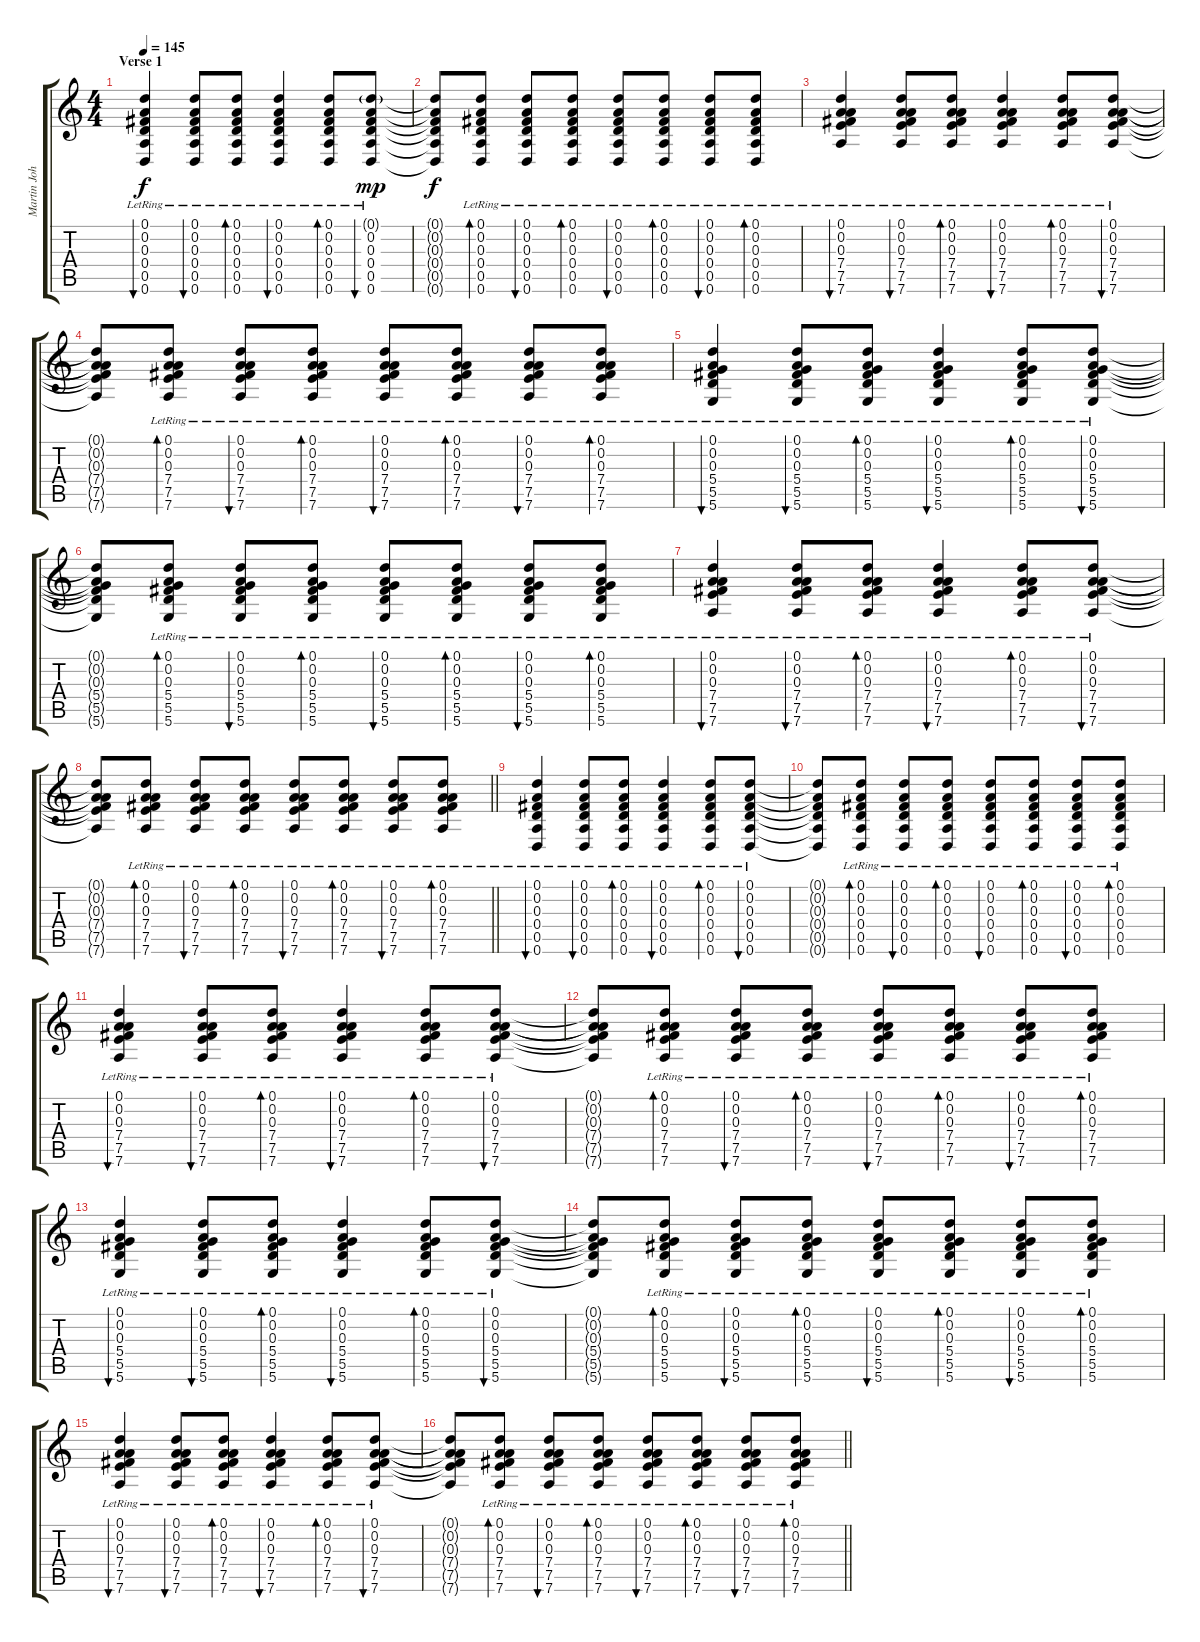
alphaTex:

\track ("Martin Johnson (Rhythm Guitar)" "Martin Joh") {instrument acousticguitarsteel}
\staff {score tabs}
\tuning (D4 A3 Gb3 D3 A2 D2) {hide}
\ts (4 4)
\section ("" "Verse 1")
\tempo 145
\clef g2
\ks c
(0.1{lr} 0.2{lr} 0.3{lr} 0.4{lr} 0.5{lr} 0.6{lr}).4{bu 240 dy f} (0.1{lr} 0.2{lr} 0.3{lr} 0.4{lr} 0.5{lr} 0.6{lr}).8{bu 60} (0.1{lr} 0.2{lr} 0.3{lr} 0.4{lr} 0.5{lr} 0.6{lr}).8{bd 60} (0.1{lr} 0.2{lr} 0.3{lr} 0.4{lr} 0.5{lr} 0.6{lr}).4{bu 60} (0.1{lr} 0.2{lr} 0.3{lr} 0.4{lr} 0.5{lr} 0.6{lr}).8{bd 60} (0.1{g lr} 0.2{lr} 0.3{lr} 0.4{lr} 0.5{lr} 0.6{lr}).8{bu 60 dy mp} |
(0.1{t} 0.2{t} 0.3{t} 0.4{t} 0.5{t} 0.6{t}).8{dy f} (0.1{lr} 0.2{lr} 0.3{lr} 0.4{lr} 0.5{lr} 0.6{lr}).8{bd 60} (0.1{lr} 0.2{lr} 0.3{lr} 0.4{lr} 0.5{lr} 0.6{lr}).8{bu 60} (0.1{lr} 0.2{lr} 0.3{lr} 0.4{lr} 0.5{lr} 0.6{lr}).8{bd 60} (0.1{lr} 0.2{lr} 0.3{lr} 0.4{lr} 0.5{lr} 0.6{lr}).8{bu 60} (0.1{lr} 0.2{lr} 0.3{lr} 0.4{lr} 0.5{lr} 0.6{lr}).8{bd 60} (0.1{lr} 0.2{lr} 0.3{lr} 0.4{lr} 0.5{lr} 0.6{lr}).8{bu 60} (0.1{lr} 0.2{lr} 0.3{lr} 0.4{lr} 0.5{lr} 0.6{lr}).8{bd 60} |
(0.1{lr} 0.2{lr} 0.3{lr} 7.4{lr} 7.5{lr} 7.6{lr}).4{bu 240} (0.1{lr} 0.2{lr} 0.3{lr} 7.4{lr} 7.5{lr} 7.6{lr}).8{bu 60} (0.1{lr} 0.2{lr} 0.3{lr} 7.4{lr} 7.5{lr} 7.6{lr}).8{bd 60} (0.1{lr} 0.2{lr} 0.3{lr} 7.4{lr} 7.5{lr} 7.6{lr}).4{bu 60} (0.1{lr} 0.2{lr} 0.3{lr} 7.4{lr} 7.5{lr} 7.6{lr}).8{bd 60} (0.1{lr} 0.2{lr} 0.3{lr} 7.4{lr} 7.5{lr} 7.6{lr}).8{bu 60} |
(0.1{t} 0.2{t} 0.3{t} 7.4{t} 7.5{t} 7.6{t}).8 (0.1{lr} 0.2{lr} 0.3{lr} 7.4{lr} 7.5{lr} 7.6{lr}).8{bd 60} (0.1{lr} 0.2{lr} 0.3{lr} 7.4{lr} 7.5{lr} 7.6{lr}).8{bu 60} (0.1{lr} 0.2{lr} 0.3{lr} 7.4{lr} 7.5{lr} 7.6{lr}).8{bd 60} (0.1{lr} 0.2{lr} 0.3{lr} 7.4{lr} 7.5{lr} 7.6{lr}).8{bu 60} (0.1{lr} 0.2{lr} 0.3{lr} 7.4{lr} 7.5{lr} 7.6{lr}).8{bd 60} (0.1{lr} 0.2{lr} 0.3{lr} 7.4{lr} 7.5{lr} 7.6{lr}).8{bu 60} (0.1{lr} 0.2{lr} 0.3{lr} 7.4{lr} 7.5{lr} 7.6{lr}).8{bd 60} |
(0.1{lr} 0.2{lr} 0.3{lr} 5.4{lr} 5.5{lr} 5.6{lr}).4{bu 240} (0.1{lr} 0.2{lr} 0.3{lr} 5.4{lr} 5.5{lr} 5.6{lr}).8{bu 60} (0.1{lr} 0.2{lr} 0.3{lr} 5.4{lr} 5.5{lr} 5.6{lr}).8{bd 60} (0.1{lr} 0.2{lr} 0.3{lr} 5.4{lr} 5.5{lr} 5.6{lr}).4{bu 60} (0.1{lr} 0.2{lr} 0.3{lr} 5.4{lr} 5.5{lr} 5.6{lr}).8{bd 60} (0.1{lr} 0.2{lr} 0.3{lr} 5.4{lr} 5.5{lr} 5.6{lr}).8{bu 60} |
(0.1{t} 0.2{t} 0.3{t} 5.4{t} 5.5{t} 5.6{t}).8 (0.1{lr} 0.2{lr} 0.3{lr} 5.4{lr} 5.5{lr} 5.6{lr}).8{bd 60} (0.1{lr} 0.2{lr} 0.3{lr} 5.4{lr} 5.5{lr} 5.6{lr}).8{bu 60} (0.1{lr} 0.2{lr} 0.3{lr} 5.4{lr} 5.5{lr} 5.6{lr}).8{bd 60} (0.1{lr} 0.2{lr} 0.3{lr} 5.4{lr} 5.5{lr} 5.6{lr}).8{bu 60} (0.1{lr} 0.2{lr} 0.3{lr} 5.4{lr} 5.5{lr} 5.6{lr}).8{bd 60} (0.1{lr} 0.2{lr} 0.3{lr} 5.4{lr} 5.5{lr} 5.6{lr}).8{bu 60} (0.1{lr} 0.2{lr} 0.3{lr} 5.4{lr} 5.5{lr} 5.6{lr}).8{bd 60} |
(0.1{lr} 0.2{lr} 0.3{lr} 7.4{lr} 7.5{lr} 7.6{lr}).4{bu 240} (0.1{lr} 0.2{lr} 0.3{lr} 7.4{lr} 7.5{lr} 7.6{lr}).8{bu 60} (0.1{lr} 0.2{lr} 0.3{lr} 7.4{lr} 7.5{lr} 7.6{lr}).8{bd 60} (0.1{lr} 0.2{lr} 0.3{lr} 7.4{lr} 7.5{lr} 7.6{lr}).4{bu 60} (0.1{lr} 0.2{lr} 0.3{lr} 7.4{lr} 7.5{lr} 7.6{lr}).8{bd 60} (0.1{lr} 0.2{lr} 0.3{lr} 7.4{lr} 7.5{lr} 7.6{lr}).8{bu 60} |
\barLineRight lightlight
(0.1{t} 0.2{t} 0.3{t} 7.4{t} 7.5{t} 7.6{t}).8 (0.1{lr} 0.2{lr} 0.3{lr} 7.4{lr} 7.5{lr} 7.6{lr}).8{bd 60} (0.1{lr} 0.2{lr} 0.3{lr} 7.4{lr} 7.5{lr} 7.6{lr}).8{bu 60} (0.1{lr} 0.2{lr} 0.3{lr} 7.4{lr} 7.5{lr} 7.6{lr}).8{bd 60} (0.1{lr} 0.2{lr} 0.3{lr} 7.4{lr} 7.5{lr} 7.6{lr}).8{bu 60} (0.1{lr} 0.2{lr} 0.3{lr} 7.4{lr} 7.5{lr} 7.6{lr}).8{bd 60} (0.1{lr} 0.2{lr} 0.3{lr} 7.4{lr} 7.5{lr} 7.6{lr}).8{bu 60} (0.1{lr} 0.2{lr} 0.3{lr} 7.4{lr} 7.5{lr} 7.6{lr}).8{bd 60} |
(0.1{lr} 0.2{lr} 0.3{lr} 0.4{lr} 0.5{lr} 0.6{lr}).4{bu 240} (0.1{lr} 0.2{lr} 0.3{lr} 0.4{lr} 0.5{lr} 0.6{lr}).8{bu 60} (0.1{lr} 0.2{lr} 0.3{lr} 0.4{lr} 0.5{lr} 0.6{lr}).8{bd 60} (0.1{lr} 0.2{lr} 0.3{lr} 0.4{lr} 0.5{lr} 0.6{lr}).4{bu 60} (0.1{lr} 0.2{lr} 0.3{lr} 0.4{lr} 0.5{lr} 0.6{lr}).8{bd 60} (0.1{lr} 0.2{lr} 0.3{lr} 0.4{lr} 0.5{lr} 0.6{lr}).8{bu 60} |
(0.1{t} 0.2{t} 0.3{t} 0.4{t} 0.5{t} 0.6{t}).8 (0.1{lr} 0.2{lr} 0.3{lr} 0.4{lr} 0.5{lr} 0.6{lr}).8{bd 60} (0.1{lr} 0.2{lr} 0.3{lr} 0.4{lr} 0.5{lr} 0.6{lr}).8{bu 60} (0.1{lr} 0.2{lr} 0.3{lr} 0.4{lr} 0.5{lr} 0.6{lr}).8{bd 60} (0.1{lr} 0.2{lr} 0.3{lr} 0.4{lr} 0.5{lr} 0.6{lr}).8{bu 60} (0.1{lr} 0.2{lr} 0.3{lr} 0.4{lr} 0.5{lr} 0.6{lr}).8{bd 60} (0.1{lr} 0.2{lr} 0.3{lr} 0.4{lr} 0.5{lr} 0.6{lr}).8{bu 60} (0.1{lr} 0.2{lr} 0.3{lr} 0.4{lr} 0.5{lr} 0.6{lr}).8{bd 60} |
(0.1{lr} 0.2{lr} 0.3{lr} 7.4{lr} 7.5{lr} 7.6{lr}).4{bu 240} (0.1{lr} 0.2{lr} 0.3{lr} 7.4{lr} 7.5{lr} 7.6{lr}).8{bu 60} (0.1{lr} 0.2{lr} 0.3{lr} 7.4{lr} 7.5{lr} 7.6{lr}).8{bd 60} (0.1{lr} 0.2{lr} 0.3{lr} 7.4{lr} 7.5{lr} 7.6{lr}).4{bu 60} (0.1{lr} 0.2{lr} 0.3{lr} 7.4{lr} 7.5{lr} 7.6{lr}).8{bd 60} (0.1{lr} 0.2{lr} 0.3{lr} 7.4{lr} 7.5{lr} 7.6{lr}).8{bu 60} |
(0.1{t} 0.2{t} 0.3{t} 7.4{t} 7.5{t} 7.6{t}).8 (0.1{lr} 0.2{lr} 0.3{lr} 7.4{lr} 7.5{lr} 7.6{lr}).8{bd 60} (0.1{lr} 0.2{lr} 0.3{lr} 7.4{lr} 7.5{lr} 7.6{lr}).8{bu 60} (0.1{lr} 0.2{lr} 0.3{lr} 7.4{lr} 7.5{lr} 7.6{lr}).8{bd 60} (0.1{lr} 0.2{lr} 0.3{lr} 7.4{lr} 7.5{lr} 7.6{lr}).8{bu 60} (0.1{lr} 0.2{lr} 0.3{lr} 7.4{lr} 7.5{lr} 7.6{lr}).8{bd 60} (0.1{lr} 0.2{lr} 0.3{lr} 7.4{lr} 7.5{lr} 7.6{lr}).8{bu 60} (0.1{lr} 0.2{lr} 0.3{lr} 7.4{lr} 7.5{lr} 7.6{lr}).8{bd 60} |
(0.1{lr} 0.2{lr} 0.3{lr} 5.4{lr} 5.5{lr} 5.6{lr}).4{bu 240} (0.1{lr} 0.2{lr} 0.3{lr} 5.4{lr} 5.5{lr} 5.6{lr}).8{bu 60} (0.1{lr} 0.2{lr} 0.3{lr} 5.4{lr} 5.5{lr} 5.6{lr}).8{bd 60} (0.1{lr} 0.2{lr} 0.3{lr} 5.4{lr} 5.5{lr} 5.6{lr}).4{bu 60} (0.1{lr} 0.2{lr} 0.3{lr} 5.4{lr} 5.5{lr} 5.6{lr}).8{bd 60} (0.1{lr} 0.2{lr} 0.3{lr} 5.4{lr} 5.5{lr} 5.6{lr}).8{bu 60} |
(0.1{t} 0.2{t} 0.3{t} 5.4{t} 5.5{t} 5.6{t}).8 (0.1{lr} 0.2{lr} 0.3{lr} 5.4{lr} 5.5{lr} 5.6{lr}).8{bd 60} (0.1{lr} 0.2{lr} 0.3{lr} 5.4{lr} 5.5{lr} 5.6{lr}).8{bu 60} (0.1{lr} 0.2{lr} 0.3{lr} 5.4{lr} 5.5{lr} 5.6{lr}).8{bd 60} (0.1{lr} 0.2{lr} 0.3{lr} 5.4{lr} 5.5{lr} 5.6{lr}).8{bu 60} (0.1{lr} 0.2{lr} 0.3{lr} 5.4{lr} 5.5{lr} 5.6{lr}).8{bd 60} (0.1{lr} 0.2{lr} 0.3{lr} 5.4{lr} 5.5{lr} 5.6{lr}).8{bu 60} (0.1{lr} 0.2{lr} 0.3{lr} 5.4{lr} 5.5{lr} 5.6{lr}).8{bd 60} |
(0.1{lr} 0.2{lr} 0.3{lr} 7.4{lr} 7.5{lr} 7.6{lr}).4{bu 240} (0.1{lr} 0.2{lr} 0.3{lr} 7.4{lr} 7.5{lr} 7.6{lr}).8{bu 60} (0.1{lr} 0.2{lr} 0.3{lr} 7.4{lr} 7.5{lr} 7.6{lr}).8{bd 60} (0.1{lr} 0.2{lr} 0.3{lr} 7.4{lr} 7.5{lr} 7.6{lr}).4{bu 60} (0.1{lr} 0.2{lr} 0.3{lr} 7.4{lr} 7.5{lr} 7.6{lr}).8{bd 60} (0.1{lr} 0.2{lr} 0.3{lr} 7.4{lr} 7.5{lr} 7.6{lr}).8{bu 60} |
\barLineRight lightlight
(0.1{t} 0.2{t} 0.3{t} 7.4{t} 7.5{t} 7.6{t}).8 (0.1{lr} 0.2{lr} 0.3{lr} 7.4{lr} 7.5{lr} 7.6{lr}).8{bd 60} (0.1{lr} 0.2{lr} 0.3{lr} 7.4{lr} 7.5{lr} 7.6{lr}).8{bu 60} (0.1{lr} 0.2{lr} 0.3{lr} 7.4{lr} 7.5{lr} 7.6{lr}).8{bd 60} (0.1{lr} 0.2{lr} 0.3{lr} 7.4{lr} 7.5{lr} 7.6{lr}).8{bu 60} (0.1{lr} 0.2{lr} 0.3{lr} 7.4{lr} 7.5{lr} 7.6{lr}).8{bd 60} (0.1{lr} 0.2{lr} 0.3{lr} 7.4{lr} 7.5{lr} 7.6{lr}).8{bu 60} (0.1{lr} 0.2{lr} 0.3{lr} 7.4{lr} 7.5{lr} 7.6{lr}).8{bd 60}
